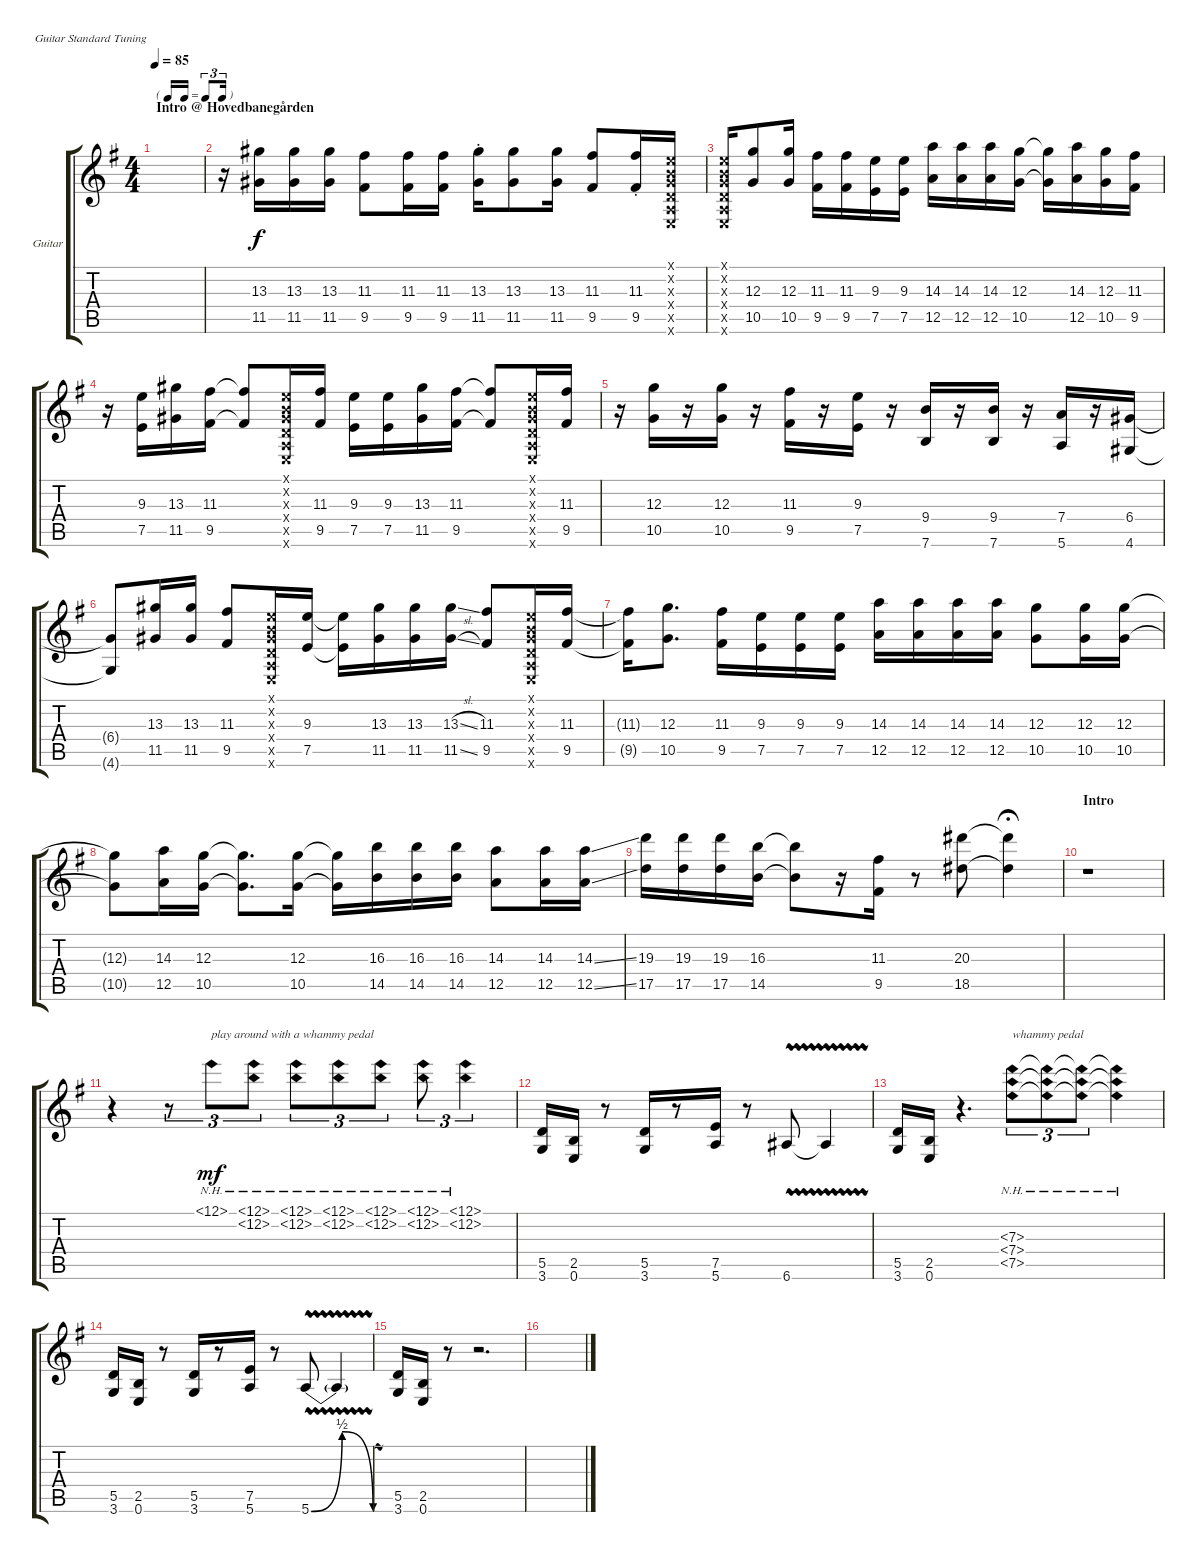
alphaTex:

\defaultSystemsLayout 4
\bracketExtendMode groupsimilarinstruments
\firstSystemTrackNameOrientation horizontal
\otherSystemsTrackNameOrientation horizontal
\track ("Electric Guitar" "Guitar") {instrument overdrivenguitar}
\staff {score tabs}
\tuning (E4 B3 G3 D3 A2 E2)
\ts (4 4)
\tf triplet16th
\section ("" "Intro @ Hovedbanegården")
\ac
\tempo 85
\clef g2
\ks eminor
|
r.16 (13.3 11.5).16 (13.3 11.5).16 (13.3 11.5).16 (9.5 11.3).8 (9.5 11.3).16 (9.5 11.3).16 (13.3{st} 11.5{st}).16 (13.3 11.5).8 (13.3 11.5).16 (9.5 11.3).8 (9.5{st} 11.3{st}).16 (1.3{x} 0.4{x} 0.5{x} 0.6{x} 0.2{x} 0.1{x}).16 |
(0.3{x} 0.4{x} 0.5{x} 0.6{x} 0.1{x} 0.2{x}).16 (12.3 10.5).8 (12.3 10.5).16 (9.5 11.3).16 (9.5 11.3).16 (9.3 7.5).16 (9.3 7.5).16 (14.3 12.5).16 (14.3 12.5).16 (14.3 12.5).16 (10.5 12.3).16 (12.3{t} 10.5{t}).16 (14.3 12.5).16 (10.5 12.3).16 (9.5 11.3).16 |
r.16 (7.5 9.3).16 (13.3 11.5).16 (9.5 11.3).16 (11.3{t} 9.5{t}).8 (1.3{x} 0.4{x} 0.5{x} 0.6{x} 0.2{x} 0.1{x}).16 (9.5 11.3).16 (7.5 9.3).16 (7.5 9.3).16 (13.3 11.5).16 (9.5 11.3).16 (9.5{t} 11.3{t}).8 (1.3{x} 0.4{x} 0.5{x} 0.6{x} 0.2{x} 0.1{x}).16 (11.3 9.5).16 |
r.16 (12.3 10.5).16 r.16 (12.3 10.5).16 r.16 (11.3 9.5).16 r.16 (9.3 7.5).16 r.16 (7.6 9.4).16 r.16 (7.6 9.4).16 r.16 (5.6 7.4).16 r.16 (4.6 6.4).16 |
(4.6{t} 6.4{t}).8 (13.3 11.5).16 (13.3 11.5).16 (9.5 11.3).8 (1.3{x} 0.4{x} 0.5{x} 0.6{x} 0.2{x} 0.1{x}).16 (7.5 9.3).16 (9.3{t} 7.5{t}).16 (13.3 11.5).16 (13.3 11.5).16 (13.3{sl} 11.5{sl}).16 (9.5 11.3).8 (1.3{x} 0.4{x} 0.5{x} 0.6{x} 0.2{x} 0.1{x}).16 (11.3 9.5).16 |
(9.5{t} 11.3{t}).16 (12.3 10.5).8{d} (9.5 11.3).16 (9.3 7.5).16 (9.3 7.5).16 (9.3 7.5).16 (14.3 12.5).16 (14.3 12.5).16 (14.3 12.5).16 (14.3 12.5).16 (10.5 12.3).8 (10.5 12.3).16 (10.5 12.3).16 |
(12.3{t} 10.5{t}).8 (12.5 14.3).16 (10.5 12.3).16 (12.3{t} 10.5{t}).8{d} (10.5 12.3).16 (12.3{t} 10.5{t}).16 (14.5 16.3).16 (14.5 16.3).16 (14.5 16.3).16 (12.5 14.3).8 (12.5 14.3).16 (12.5{ss} 14.3{ss}).16 |
(19.3 17.5).16 (19.3 17.5).16 (19.3 17.5).16 (16.3 14.5).16 (14.5{t} 16.3{t}).8 r.16 (11.3 9.5).16 r.8 (20.3 18.5).8 (18.5{t} 20.3{t}).4{fermata (medium 0.46)} |
\section ("" "Intro")
r.1 |
r.4 r.8{tu (3 2)} 12.1{nh}.8{tu (3 2) txt "play around with a whammy pedal" dy mf} (12.1{nh} 12.2{nh}).8{tu (3 2)} (12.1{nh} 12.2{nh}).8{tu (3 2)} (12.1{nh} 12.2{nh}).8{tu (3 2)} (12.1{nh} 12.2{nh}).8{tu (3 2)} (12.1{nh} 12.2{nh}).8{tu (3 2)} (12.1{nh} 12.2{nh}).4{tu (3 2)} |
(3.6 5.5).16 (2.5 0.6).16 r.8 (5.5 3.6).16 r.8 (5.6 7.5).16 r.8 6.6{vw}.8 6.6{vw t}.4 |
(3.6 5.5).16 (2.5 0.6).16 r.4{d} (7.4{nh} 7.5{nh} 7.3{nh}).8{tu (3 2) txt "whammy pedal"} (7.4{nh t} 7.5{nh t} 7.3{nh t}).8{tu (3 2)} (7.4{nh t} 7.5{nh t} 7.3{nh t}).8{tu (3 2)} (7.4{nh t} 7.5{nh t} 7.3{nh t}).4 |
(3.6 5.5).16 (2.5 0.6).16 r.8 (5.5 3.6).16 r.8 (5.6 7.5).16 r.8 5.6{be (bendrelease 9.6 0 21.599999999999998 2 49.8 2 60 0) vw}.8 5.6{vw t}.4 |
(3.6 5.5).16 (2.5 0.6).16 r.8 r.2{d} |
\simile firstofdouble
